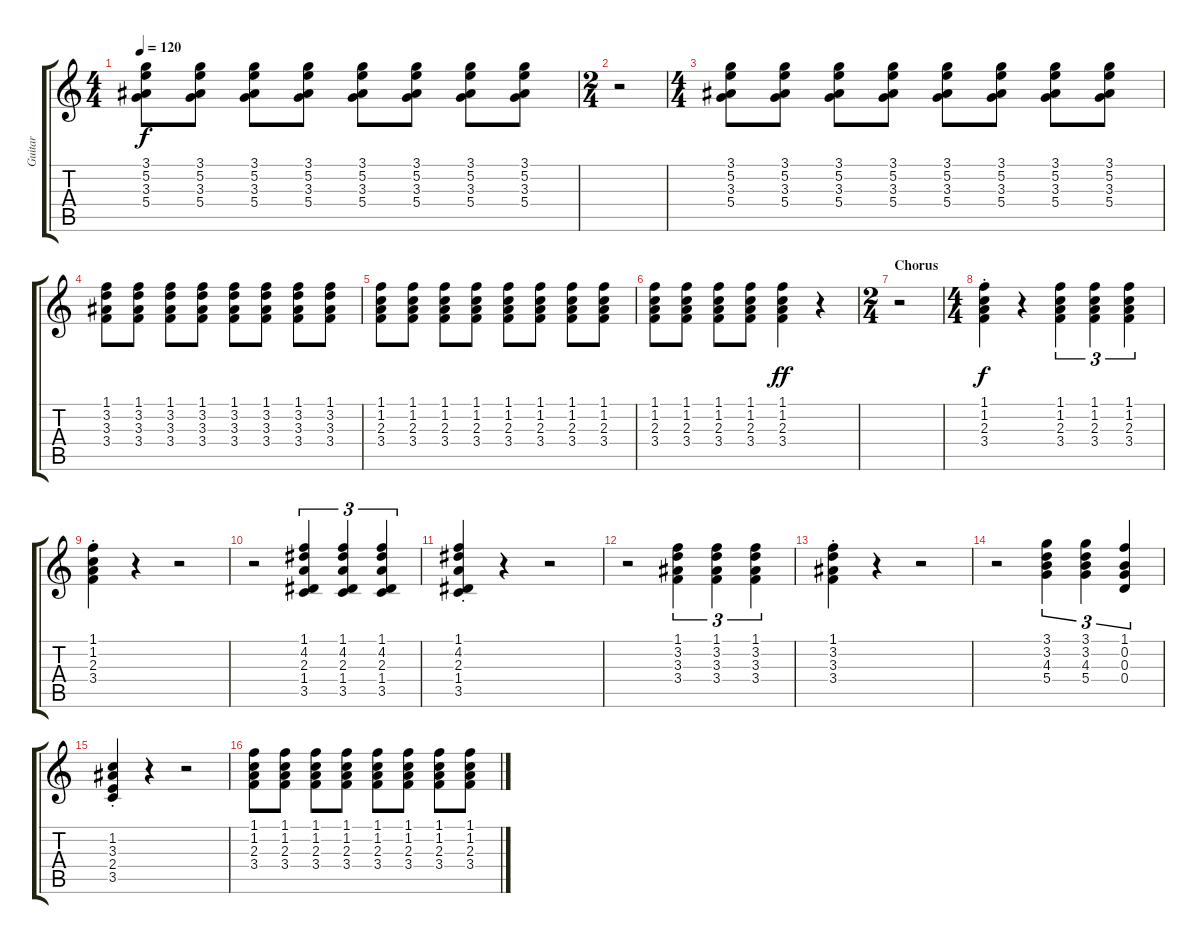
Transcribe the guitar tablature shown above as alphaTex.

\track ("Guitar" "Guitar") {instrument acousticguitarnylon}
\staff {score tabs}
\tuning (E4 B3 G3 D3 A2 E2) {hide}
\ts (4 4)
\tempo 120
\clef g2
\ks c
(3.1 5.2 3.3 5.4).8{dy f} (3.1 5.2 3.3 5.4).8 (3.1 5.2 3.3 5.4).8 (3.1 5.2 3.3 5.4).8 (3.1 5.2 3.3 5.4).8 (3.1 5.2 3.3 5.4).8 (3.1 5.2 3.3 5.4).8 (3.1 5.2 3.3 5.4).8 |
\ts (2 4)
r.2 |
\ts (4 4)
(3.1 5.2 3.3 5.4).8 (3.1 5.2 3.3 5.4).8 (3.1 5.2 3.3 5.4).8 (3.1 5.2 3.3 5.4).8 (3.1 5.2 3.3 5.4).8 (3.1 5.2 3.3 5.4).8 (3.1 5.2 3.3 5.4).8 (3.1 5.2 3.3 5.4).8 |
(1.1 3.2 3.3 3.4).8 (1.1 3.2 3.3 3.4).8 (1.1 3.2 3.3 3.4).8 (1.1 3.2 3.3 3.4).8 (1.1 3.2 3.3 3.4).8 (1.1 3.2 3.3 3.4).8 (1.1 3.2 3.3 3.4).8 (1.1 3.2 3.3 3.4).8 |
(1.1 1.2 2.3 3.4).8 (1.1 1.2 2.3 3.4).8 (1.1 1.2 2.3 3.4).8 (1.1 1.2 2.3 3.4).8 (1.1 1.2 2.3 3.4).8 (1.1 1.2 2.3 3.4).8 (1.1 1.2 2.3 3.4).8 (1.1 1.2 2.3 3.4).8 |
(1.1 1.2 2.3 3.4).8 (1.1 1.2 2.3 3.4).8 (1.1 1.2 2.3 3.4).8 (1.1 1.2 2.3 3.4).8 (1.1 1.2 2.3 3.4).4{dy ff} r.4 |
\ts (2 4)
\section ("" "Chorus")
r.2 |
\ts (4 4)
(1.1{st} 1.2{st} 2.3{st} 3.4{st}).4{dy f} r.4 (1.1 1.2 2.3 3.4).4{tu (3 2)} (1.1 1.2 2.3 3.4).4{tu (3 2)} (1.1 1.2 2.3 3.4).4{tu (3 2)} |
(1.1{st} 1.2{st} 2.3{st} 3.4{st}).4 r.4 r.2 |
r.2 (1.1 4.2 2.3 1.4 3.5).4{tu (3 2)} (1.1 4.2 2.3 1.4 3.5).4{tu (3 2)} (1.1 4.2 2.3 1.4 3.5).4{tu (3 2)} |
(1.1{st} 4.2{st} 2.3{st} 1.4{st} 3.5).4 r.4 r.2 |
r.2 (1.1 3.2 3.3 3.4).4{tu (3 2)} (1.1 3.2 3.3 3.4).4{tu (3 2)} (1.1 3.2 3.3 3.4).4{tu (3 2)} |
(1.1{st} 3.2{st} 3.3{st} 3.4{st}).4 r.4 r.2 |
r.2 (3.1 3.2 4.3 5.4).4{tu (3 2)} (3.1 3.2 4.3 5.4).4{tu (3 2)} (1.1 0.2 0.3 0.4).4{tu (3 2)} |
(1.2{st} 3.3{st} 2.4{st} 3.5{st}).4 r.4 r.2 |
(1.1 1.2 2.3 3.4).8 (1.1 1.2 2.3 3.4).8 (1.1 1.2 2.3 3.4).8 (1.1 1.2 2.3 3.4).8 (1.1 1.2 2.3 3.4).8 (1.1 1.2 2.3 3.4).8 (1.1 1.2 2.3 3.4).8 (1.1 1.2 2.3 3.4).8
